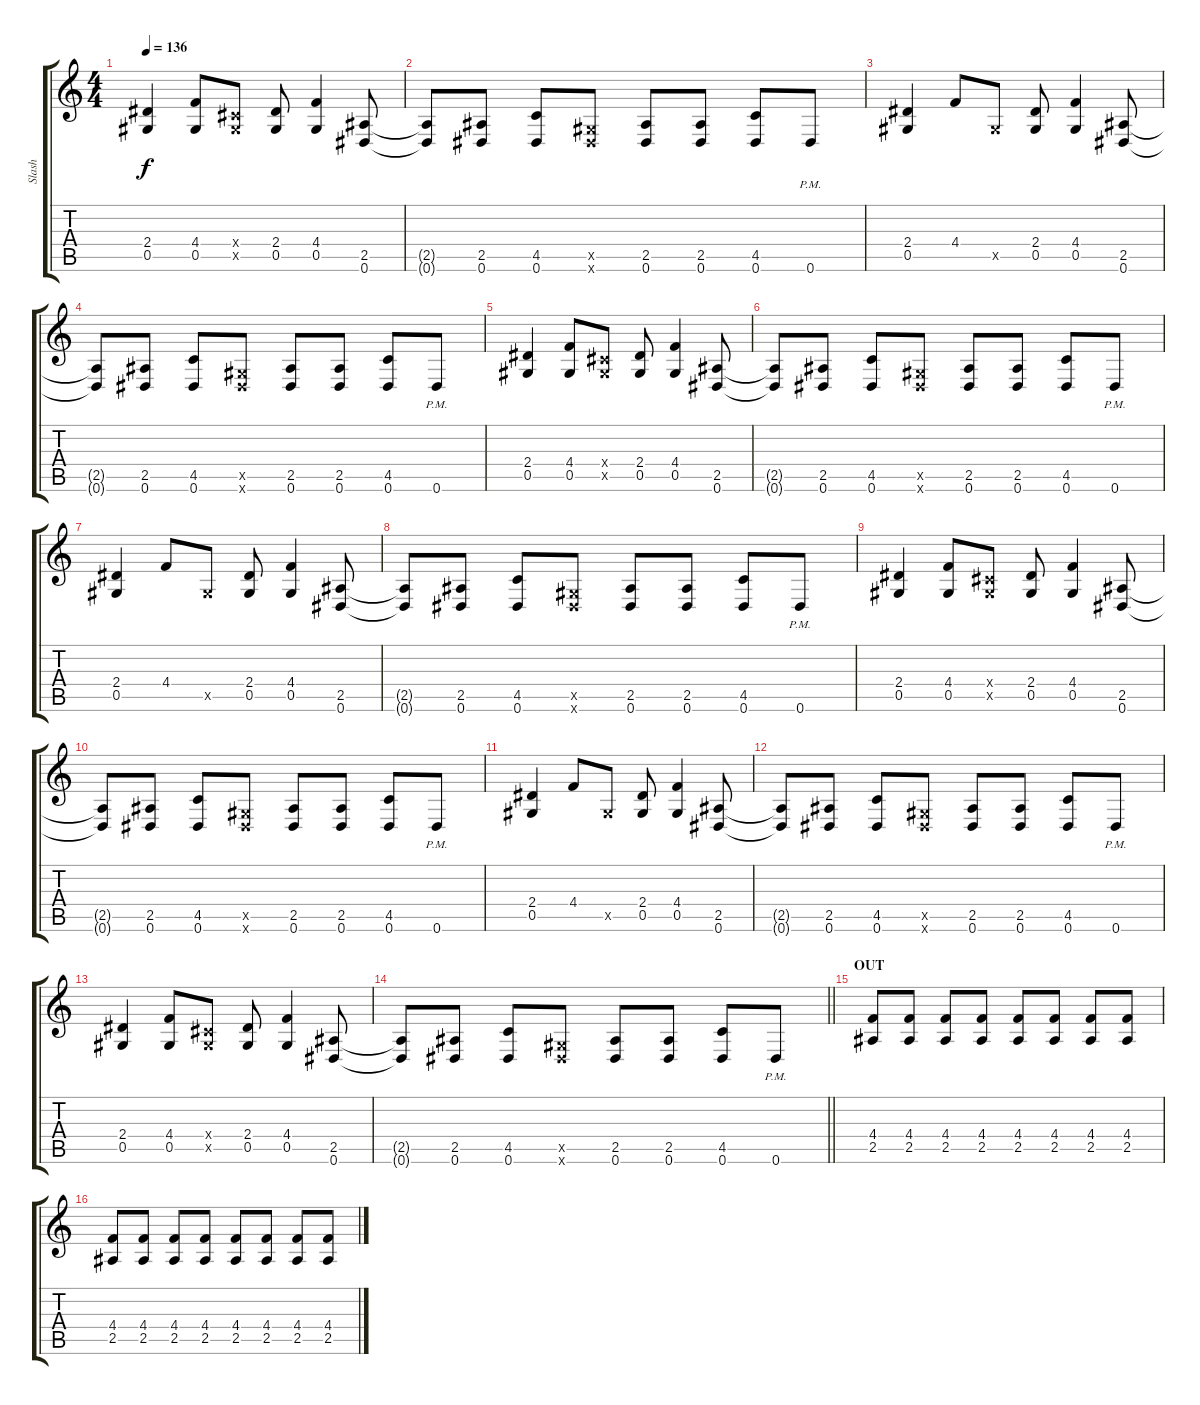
\track ("Slash" "Slash") {instrument overdrivenguitar}
\staff {score tabs}
\tuning (Eb4 Bb3 Gb3 Db3 Ab2 Eb2) {hide}
\ts (4 4)
\tempo 136
\clef g2
\ks c
(2.4 0.5).4{dy f} (4.4 0.5).8 (0.4{x} 0.5{x}).8 (2.4 0.5).8 (4.4 0.5).4 (2.5 0.6).8 |
(2.5{t} 0.6{t}).8 (2.5 0.6).8 (4.5 0.6).8 (0.5{x} 0.6{x}).8 (2.5 0.6).8 (2.5 0.6).8 (4.5 0.6).8 0.6{pm}.8 |
(2.4 0.5).4 4.4.8 0.5{x}.8 (2.4 0.5).8 (4.4 0.5).4 (2.5 0.6).8 |
(2.5{t} 0.6{t}).8 (2.5 0.6).8 (4.5 0.6).8 (0.5{x} 0.6{x}).8 (2.5 0.6).8 (2.5 0.6).8 (4.5 0.6).8 0.6{pm}.8 |
(2.4 0.5).4 (4.4 0.5).8 (0.4{x} 0.5{x}).8 (2.4 0.5).8 (4.4 0.5).4 (2.5 0.6).8 |
(2.5{t} 0.6{t}).8 (2.5 0.6).8 (4.5 0.6).8 (0.5{x} 0.6{x}).8 (2.5 0.6).8 (2.5 0.6).8 (4.5 0.6).8 0.6{pm}.8 |
(2.4 0.5).4 4.4.8 0.5{x}.8 (2.4 0.5).8 (4.4 0.5).4 (2.5 0.6).8 |
(2.5{t} 0.6{t}).8 (2.5 0.6).8 (4.5 0.6).8 (0.5{x} 0.6{x}).8 (2.5 0.6).8 (2.5 0.6).8 (4.5 0.6).8 0.6{pm}.8 |
(2.4 0.5).4 (4.4 0.5).8 (0.4{x} 0.5{x}).8 (2.4 0.5).8 (4.4 0.5).4 (2.5 0.6).8 |
(2.5{t} 0.6{t}).8 (2.5 0.6).8 (4.5 0.6).8 (0.5{x} 0.6{x}).8 (2.5 0.6).8 (2.5 0.6).8 (4.5 0.6).8 0.6{pm}.8 |
(2.4 0.5).4 4.4.8 0.5{x}.8 (2.4 0.5).8 (4.4 0.5).4 (2.5 0.6).8 |
(2.5{t} 0.6{t}).8 (2.5 0.6).8 (4.5 0.6).8 (0.5{x} 0.6{x}).8 (2.5 0.6).8 (2.5 0.6).8 (4.5 0.6).8 0.6{pm}.8 |
(2.4 0.5).4 (4.4 0.5).8 (0.4{x} 0.5{x}).8 (2.4 0.5).8 (4.4 0.5).4 (2.5 0.6).8 |
\barLineRight lightlight
(2.5{t} 0.6{t}).8 (2.5 0.6).8 (4.5 0.6).8 (0.5{x} 0.6{x}).8 (2.5 0.6).8 (2.5 0.6).8 (4.5 0.6).8 0.6{pm}.8 |
\section ("" "OUT")
(4.4 2.5).8 (4.4 2.5).8 (4.4 2.5).8 (4.4 2.5).8 (4.4 2.5).8 (4.4 2.5).8 (4.4 2.5).8 (4.4 2.5).8 |
(4.4 2.5).8 (4.4 2.5).8 (4.4 2.5).8 (4.4 2.5).8 (4.4 2.5).8 (4.4 2.5).8 (4.4 2.5).8 (4.4 2.5).8
